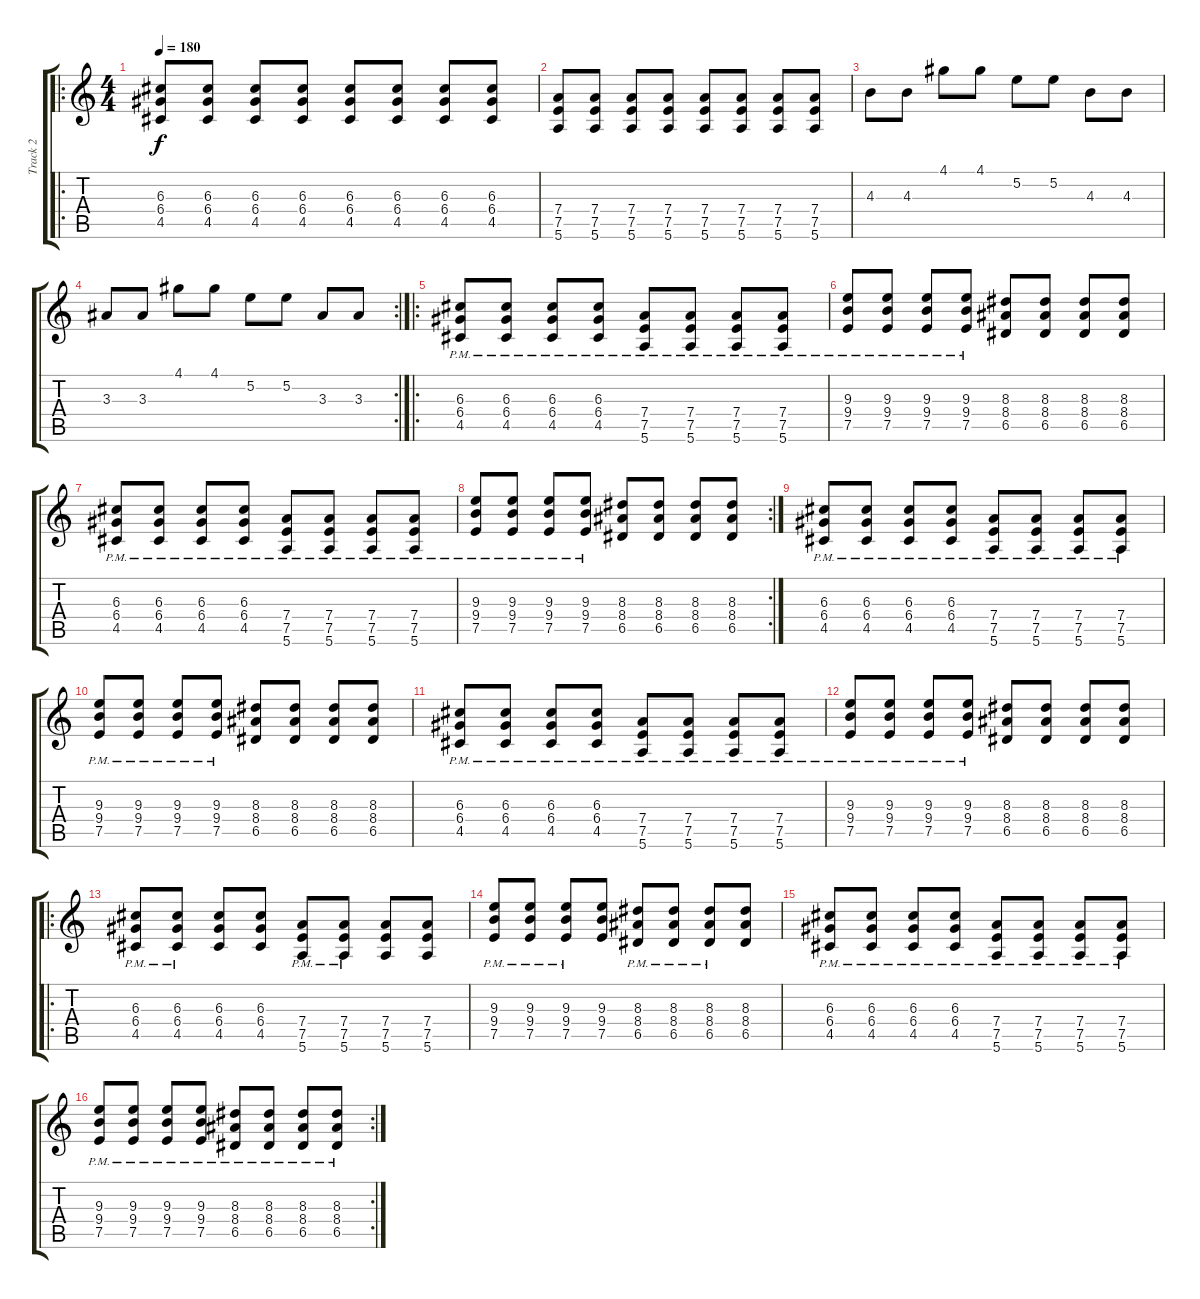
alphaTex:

\track ("Track 2" "Track 2") {instrument overdrivenguitar}
\staff {score tabs}
\tuning (E4 B3 G3 D3 A2 E2) {hide}
\ro
\ts (4 4)
\tempo 180
\clef g2
\ks c
(6.3 6.4 4.5).8{dy f} (6.3 6.4 4.5).8 (6.3 6.4 4.5).8 (6.3 6.4 4.5).8 (6.3 6.4 4.5).8 (6.3 6.4 4.5).8 (6.3 6.4 4.5).8 (6.3 6.4 4.5).8 |
(7.4 7.5 5.6).8 (7.4 7.5 5.6).8 (7.4 7.5 5.6).8 (7.4 7.5 5.6).8 (7.4 7.5 5.6).8 (7.4 7.5 5.6).8 (7.4 7.5 5.6).8 (7.4 7.5 5.6).8 |
4.3.8 4.3.8 4.1.8 4.1.8 5.2.8 5.2.8 4.3.8 4.3.8 |
\rc 2
3.3.8 3.3.8 4.1.8 4.1.8 5.2.8 5.2.8 3.3.8 3.3.8 |
\ro
(6.3{pm} 6.4{pm} 4.5{pm}).8 (6.3{pm} 6.4{pm} 4.5{pm}).8 (6.3{pm} 6.4{pm} 4.5{pm}).8 (6.3{pm} 6.4{pm} 4.5{pm}).8 (7.4{pm} 7.5{pm} 5.6{pm}).8 (7.4{pm} 7.5{pm} 5.6{pm}).8 (7.4{pm} 7.5{pm} 5.6{pm}).8 (7.4{pm} 7.5{pm} 5.6{pm}).8 |
(9.3{pm} 9.4{pm} 7.5{pm}).8 (9.3{pm} 9.4{pm} 7.5{pm}).8 (9.3{pm} 9.4{pm} 7.5{pm}).8 (9.3{pm} 9.4{pm} 7.5{pm}).8 (8.3 8.4 6.5).8 (8.3 8.4 6.5).8 (8.3 8.4 6.5).8 (8.3 8.4 6.5).8 |
(6.3{pm} 6.4{pm} 4.5{pm}).8 (6.3{pm} 6.4{pm} 4.5{pm}).8 (6.3{pm} 6.4{pm} 4.5{pm}).8 (6.3{pm} 6.4{pm} 4.5{pm}).8 (7.4{pm} 7.5{pm} 5.6{pm}).8 (7.4{pm} 7.5{pm} 5.6{pm}).8 (7.4{pm} 7.5{pm} 5.6{pm}).8 (7.4{pm} 7.5{pm} 5.6{pm}).8 |
\rc 2
(9.3{pm} 9.4{pm} 7.5{pm}).8 (9.3{pm} 9.4{pm} 7.5{pm}).8 (9.3{pm} 9.4{pm} 7.5{pm}).8 (9.3{pm} 9.4{pm} 7.5{pm}).8 (8.3 8.4 6.5).8 (8.3 8.4 6.5).8 (8.3 8.4 6.5).8 (8.3 8.4 6.5).8 |
(6.3{pm} 6.4{pm} 4.5{pm}).8 (6.3{pm} 6.4{pm} 4.5{pm}).8 (6.3{pm} 6.4{pm} 4.5{pm}).8 (6.3{pm} 6.4{pm} 4.5{pm}).8 (7.4{pm} 7.5{pm} 5.6{pm}).8 (7.4{pm} 7.5{pm} 5.6{pm}).8 (7.4{pm} 7.5{pm} 5.6{pm}).8 (7.4{pm} 7.5{pm} 5.6{pm}).8 |
(9.3{pm} 9.4{pm} 7.5{pm}).8 (9.3{pm} 9.4{pm} 7.5{pm}).8 (9.3{pm} 9.4{pm} 7.5{pm}).8 (9.3{pm} 9.4{pm} 7.5{pm}).8 (8.3 8.4 6.5).8 (8.3 8.4 6.5).8 (8.3 8.4 6.5).8 (8.3 8.4 6.5).8 |
(6.3{pm} 6.4{pm} 4.5{pm}).8 (6.3{pm} 6.4{pm} 4.5{pm}).8 (6.3{pm} 6.4{pm} 4.5{pm}).8 (6.3{pm} 6.4{pm} 4.5{pm}).8 (7.4{pm} 7.5{pm} 5.6{pm}).8 (7.4{pm} 7.5{pm} 5.6{pm}).8 (7.4{pm} 7.5{pm} 5.6{pm}).8 (7.4{pm} 7.5{pm} 5.6{pm}).8 |
(9.3{pm} 9.4{pm} 7.5{pm}).8 (9.3{pm} 9.4{pm} 7.5{pm}).8 (9.3{pm} 9.4{pm} 7.5{pm}).8 (9.3{pm} 9.4{pm} 7.5{pm}).8 (8.3 8.4 6.5).8 (8.3 8.4 6.5).8 (8.3 8.4 6.5).8 (8.3 8.4 6.5).8 |
\ro
(6.3{pm} 6.4{pm} 4.5{pm}).8 (6.3{pm} 6.4{pm} 4.5{pm}).8 (6.3 6.4 4.5).8 (6.3 6.4 4.5).8 (7.4{pm} 7.5{pm} 5.6{pm}).8 (7.4{pm} 7.5{pm} 5.6{pm}).8 (7.4 7.5 5.6).8 (7.4 7.5 5.6).8 |
(9.3{pm} 9.4{pm} 7.5{pm}).8 (9.3{pm} 9.4{pm} 7.5{pm}).8 (9.3{pm} 9.4{pm} 7.5{pm}).8 (9.3 9.4 7.5).8 (8.3{pm} 8.4{pm} 6.5{pm}).8 (8.3{pm} 8.4{pm} 6.5{pm}).8 (8.3{pm} 8.4{pm} 6.5{pm}).8 (8.3 8.4 6.5).8 |
(6.3{pm} 6.4{pm} 4.5{pm}).8 (6.3{pm} 6.4{pm} 4.5{pm}).8 (6.3{pm} 6.4{pm} 4.5{pm}).8 (6.3{pm} 6.4{pm} 4.5{pm}).8 (7.4{pm} 7.5{pm} 5.6{pm}).8 (7.4{pm} 7.5{pm} 5.6{pm}).8 (7.4{pm} 7.5{pm} 5.6{pm}).8 (7.4{pm} 7.5{pm} 5.6{pm}).8 |
\rc 2
(9.3{pm} 9.4{pm} 7.5{pm}).8 (9.3{pm} 9.4{pm} 7.5{pm}).8 (9.3{pm} 9.4{pm} 7.5{pm}).8 (9.3{pm} 9.4{pm} 7.5{pm}).8 (8.3{pm} 8.4{pm} 6.5{pm}).8 (8.3{pm} 8.4{pm} 6.5{pm}).8 (8.3{pm} 8.4{pm} 6.5{pm}).8 (8.3{pm} 8.4{pm} 6.5{pm}).8
